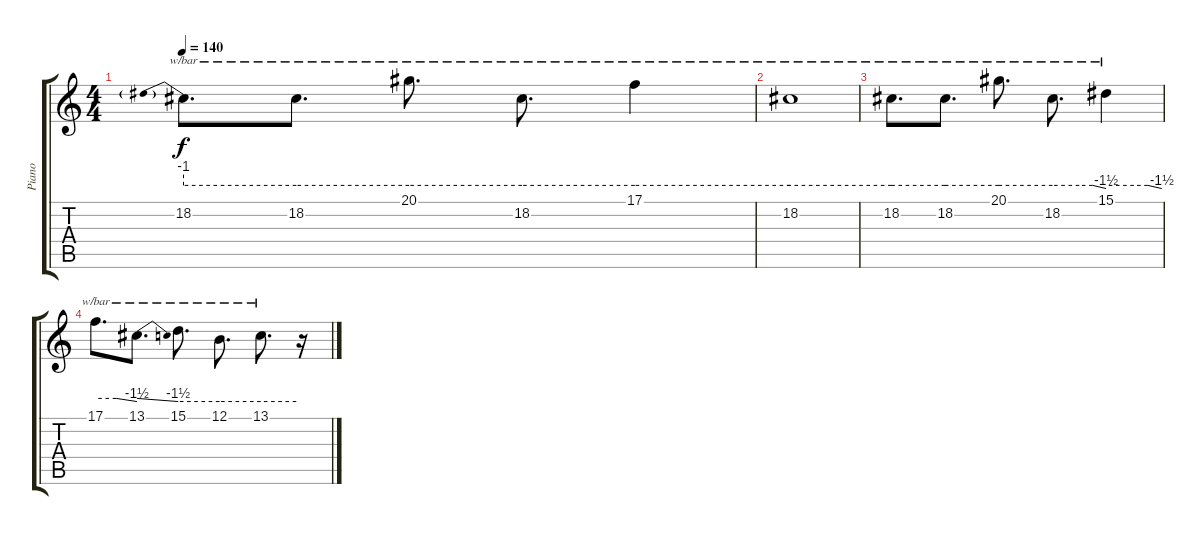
\track ("Piano" "Piano") {instrument brightacousticpiano}
\staff {score tabs}
\tuning (D4 A3 F3 C3 G2 C2) {hide}
\ts (4 4)
\tempo 140
\clef g2
\ks c
18.2.8{d tbe (predive default 0 -4 60 -4) dy f} 18.2.8{d tbe (hold default 0 -4 60 -4)} 20.1.8{d tbe (hold default 0 -4 60 -4)} 18.2.8{d tbe (hold default 0 -4 60 -4)} 17.1.4{tbe (hold default 0 -4 60 -4)} |
18.2.1{tbe (hold default 0 -4 60 -4)} |
18.2.8{d tbe (hold default 0 -4 60 -4)} 18.2.8{d tbe (hold default 0 -4 60 -4)} 20.1.8{d tbe (hold default 0 -4 60 -4)} 18.2.8{d tbe (custom default 0 -4 30 -4 45 -4 60 -6)} 15.1.4{tbe (custom default 0 -4 30 -4 45 -4 60 -6)} |
17.1.8{d tbe (custom default 0 -4 30 -4 60 -6)} 13.1.8{d tbe (dive default 0 -4 60 -6)} 15.1.8{d tbe (hold default 0 -6 60 -6)} 12.1.8{d tbe (hold default 0 -6 60 -6)} 13.1.8{d tbe (hold default 0 -6 60 -6)} r.16
